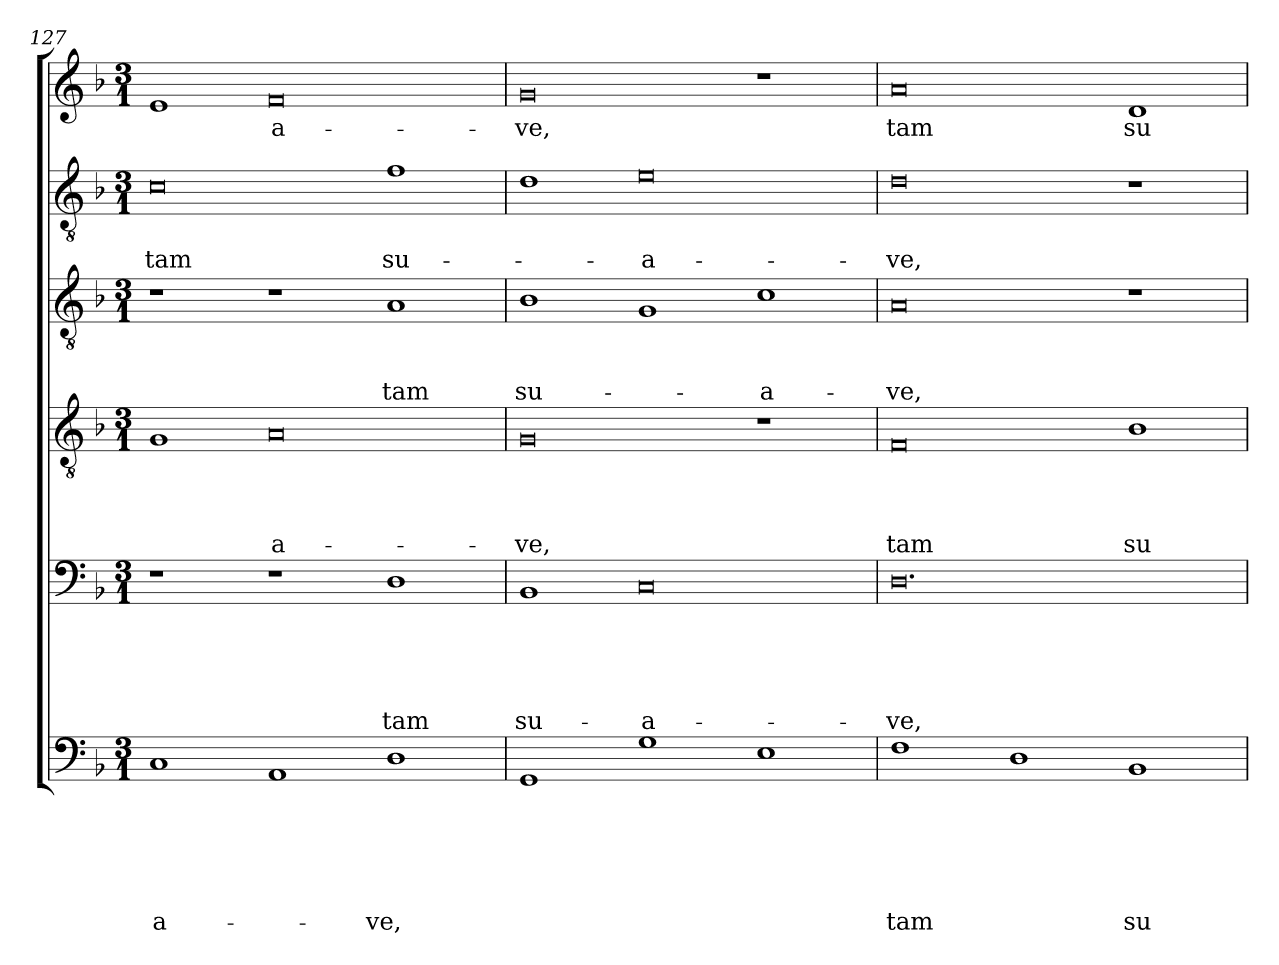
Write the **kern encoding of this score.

**kern	**text	**text	**text	**text	**text	**text	**kern	**text	**text	**text	**text	**text	**kern	**text	**text	**text	**text	**kern	**text	**text	**text	**kern	**text	**text	**kern	**text
*part6	*part6	*part6	*part6	*part6	*part6	*part6	*part5	*part5	*part5	*part5	*part5	*part5	*part4	*part4	*part4	*part4	*part4	*part3	*part3	*part3	*part3	*part2	*part2	*part2	*part1	*part1
*staff6	*staff6	*staff6	*staff6	*staff6	*staff6	*staff6	*staff5	*staff5	*staff5	*staff5	*staff5	*staff5	*staff4	*staff4	*staff4	*staff4	*staff4	*staff3	*staff3	*staff3	*staff3	*staff2	*staff2	*staff2	*staff1	*staff1
*clefF4	*	*	*	*	*	*	*clefF4	*	*	*	*	*	*clefGv2	*	*	*	*	*clefGv2	*	*	*	*clefGv2	*	*	*clefG2	*
*k[b-]	*	*	*	*	*	*	*k[b-]	*	*	*	*	*	*k[b-]	*	*	*	*	*k[b-]	*	*	*	*k[b-]	*	*	*k[b-]	*
*F:	*	*	*	*	*	*	*F:	*	*	*	*	*	*F:	*	*	*	*	*F:	*	*	*	*F:	*	*	*F:	*
*M3/1	*	*	*	*	*	*	*M3/1	*	*	*	*	*	*M3/1	*	*	*	*	*M3/1	*	*	*	*M3/1	*	*	*M3/1	*
=127	=127	=127	=127	=127	=127	=127	=127	=127	=127	=127	=127	=127	=127	=127	=127	=127	=127	=127	=127	=127	=127	=127	=127	=127	=127	=127
!	!	!	!	!	!	!LO:LY:b	!	!	!	!	!	!	!	!	!	!	!	!	!	!	!	!	!	!LO:LY:b	!	!
1C	.	.	.	.	.	-a-	1r	.	.	.	.	.	1G	.	.	.	.	1r	.	.	.	0c	.	tam	1e	.
!	!	!	!	!	!	!	!	!	!	!	!	!	!	!	!	!	!LO:LY:b	!	!	!	!	!	!	!	!	!LO:LY:b
1AA	.	.	.	.	.	.	1r	.	.	.	.	.	0A	.	.	.	-a-	1r	.	.	.	.	.	.	0f	-a-
!	!	!	!	!	!	!LO:LY:b	!	!	!	!	!	!LO:LY:b	!	!	!	!	!	!	!	!	!LO:LY:b	!	!	!LO:LY:b	!	!
1D	.	.	.	.	.	-ve,	1D	.	.	.	.	tam	.	.	.	.	.	1A	.	.	tam	1f	.	su-	.	.
=128	=128	=128	=128	=128	=128	=128	=128	=128	=128	=128	=128	=128	=128	=128	=128	=128	=128	=128	=128	=128	=128	=128	=128	=128	=128	=128
!	!	!	!	!	!	!	!	!	!	!	!	!LO:LY:b	!	!	!	!	!LO:LY:b	!	!	!	!LO:LY:b	!	!	!	!	!LO:LY:b
1GG	.	.	.	.	.	.	1BB-	.	.	.	.	su-	0G	.	.	.	-ve,	1B-	.	.	su-	1d	.	.	0g	-ve,
!	!	!	!	!	!	!	!	!	!	!	!	!LO:LY:b	!	!	!	!	!	!	!	!	!	!	!	!LO:LY:b	!	!
1G	.	.	.	.	.	.	0C	.	.	.	.	-a-	.	.	.	.	.	1G	.	.	.	0e	.	-a-	.	.
!	!	!	!	!	!	!	!	!	!	!	!	!	!	!	!	!	!	!	!	!	!LO:LY:b	!	!	!	!	!
1E	.	.	.	.	.	.	.	.	.	.	.	.	1r	.	.	.	.	1c	.	.	-a-	.	.	.	1r	.
=129	=129	=129	=129	=129	=129	=129	=129	=129	=129	=129	=129	=129	=129	=129	=129	=129	=129	=129	=129	=129	=129	=129	=129	=129	=129	=129
!	!	!	!	!	!	!LO:LY:b	!	!	!	!	!	!LO:LY:b	!	!	!	!	!LO:LY:b	!	!	!	!LO:LY:b	!	!	!LO:LY:b	!	!LO:LY:b
1F	.	.	.	.	.	tam	0.D	.	.	.	.	-ve,	0F	.	.	.	tam	0A	.	.	-ve,	0d	.	-ve,	0a	tam
1D	.	.	.	.	.	.	.	.	.	.	.	.	.	.	.	.	.	.	.	.	.	.	.	.	.	.
!	!	!	!	!	!	!LO:LY:b	!	!	!	!	!	!	!	!	!	!	!LO:LY:b	!	!	!	!	!	!	!	!	!LO:LY:b
1BB-	.	.	.	.	.	su-	.	.	.	.	.	.	1B-	.	.	.	su-	1r	.	.	.	1r	.	.	1d	su-
=	=	=	=	=	=	=	=	=	=	=	=	=	=	=	=	=	=	=	=	=	=	=	=	=	=	=
*-	*-	*-	*-	*-	*-	*-	*-	*-	*-	*-	*-	*-	*-	*-	*-	*-	*-	*-	*-	*-	*-	*-	*-	*-	*-	*-
